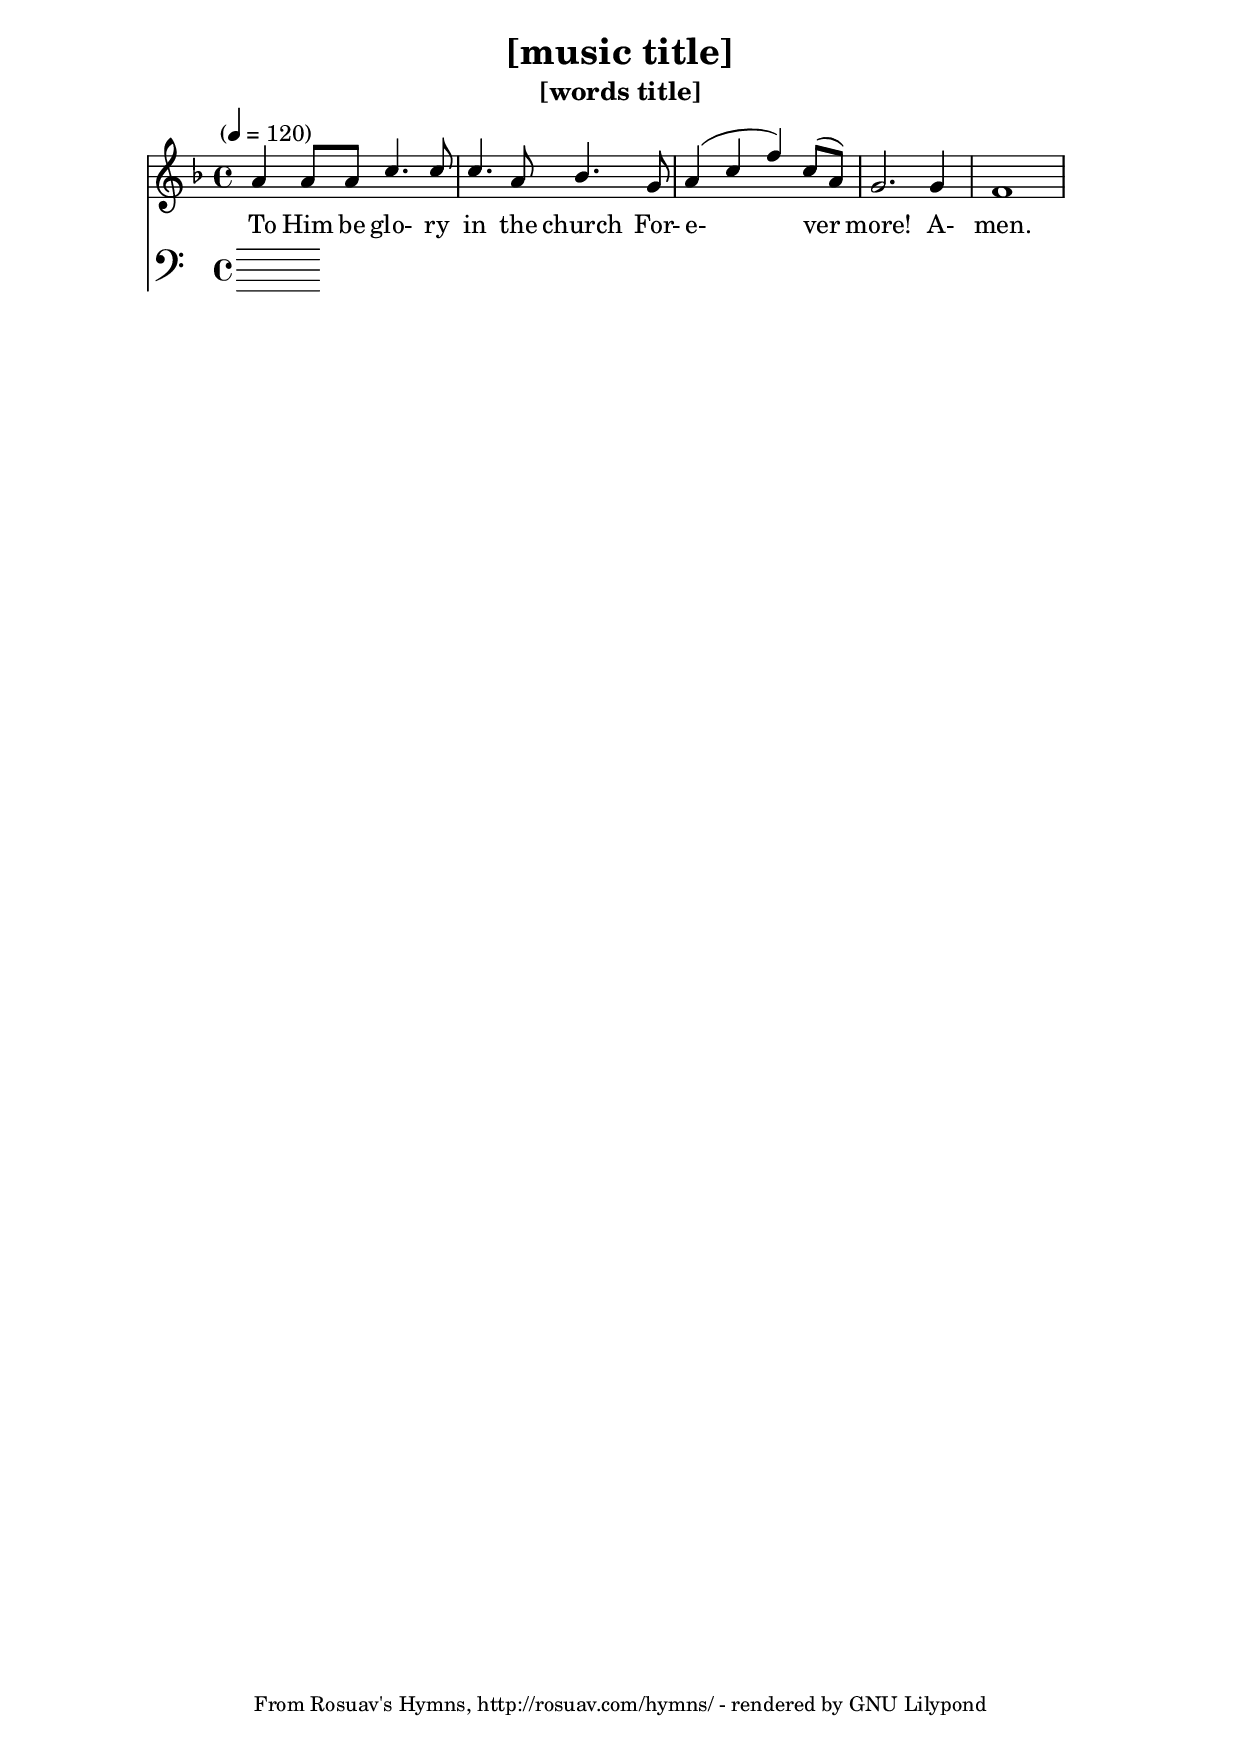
% Instant hymn file, just add content!
\include "Hymnal.ly"

\header
{
	title="[music title]"
	subtitle="[words title]"
	% poet=""
	% composer=""
	% arranger=""
	% meter="" ??
	% piece="" ??
}

\score {
	<<
		\new ChordNames {
			\set chordChanges = ##t
			\transpose c c,
			\chordmode {
			}
		}
		\new Staff <<
			\set Staff.midiInstrument = "acoustic grand"
			\key f \major  % Will need to be transposed down
			\time 4/4
			\tempo "" 4 = 120
			\new Voice = "sops" \relative f' {
				\voiceOne
				a4 a8 a c4.c8 c4. a8 bf4.
				g8 a4(c f) c8(a) g2. g4 f1
			}
			\addlyrics { \lyr \lyricmode {
				!To Him be glo- ry in the church
				!For- e- ver more!
				!A- men.
			} }
			\new Voice = "alto" \relative f' {
				\voiceTwo
			}
		>>
		\new Staff <<
			\clef bass
			\key c \major
			\new Voice = "tenor" \relative c' {
				\voiceOne
			}
			\new Voice = "bass" \relative c' {
				\voiceTwo
			}
		>>
	>>
	\layout { }
	\midi { \context { \ChordNameVoice \remove Note_performer } } % Stop chords from sounding in the MIDI
}
